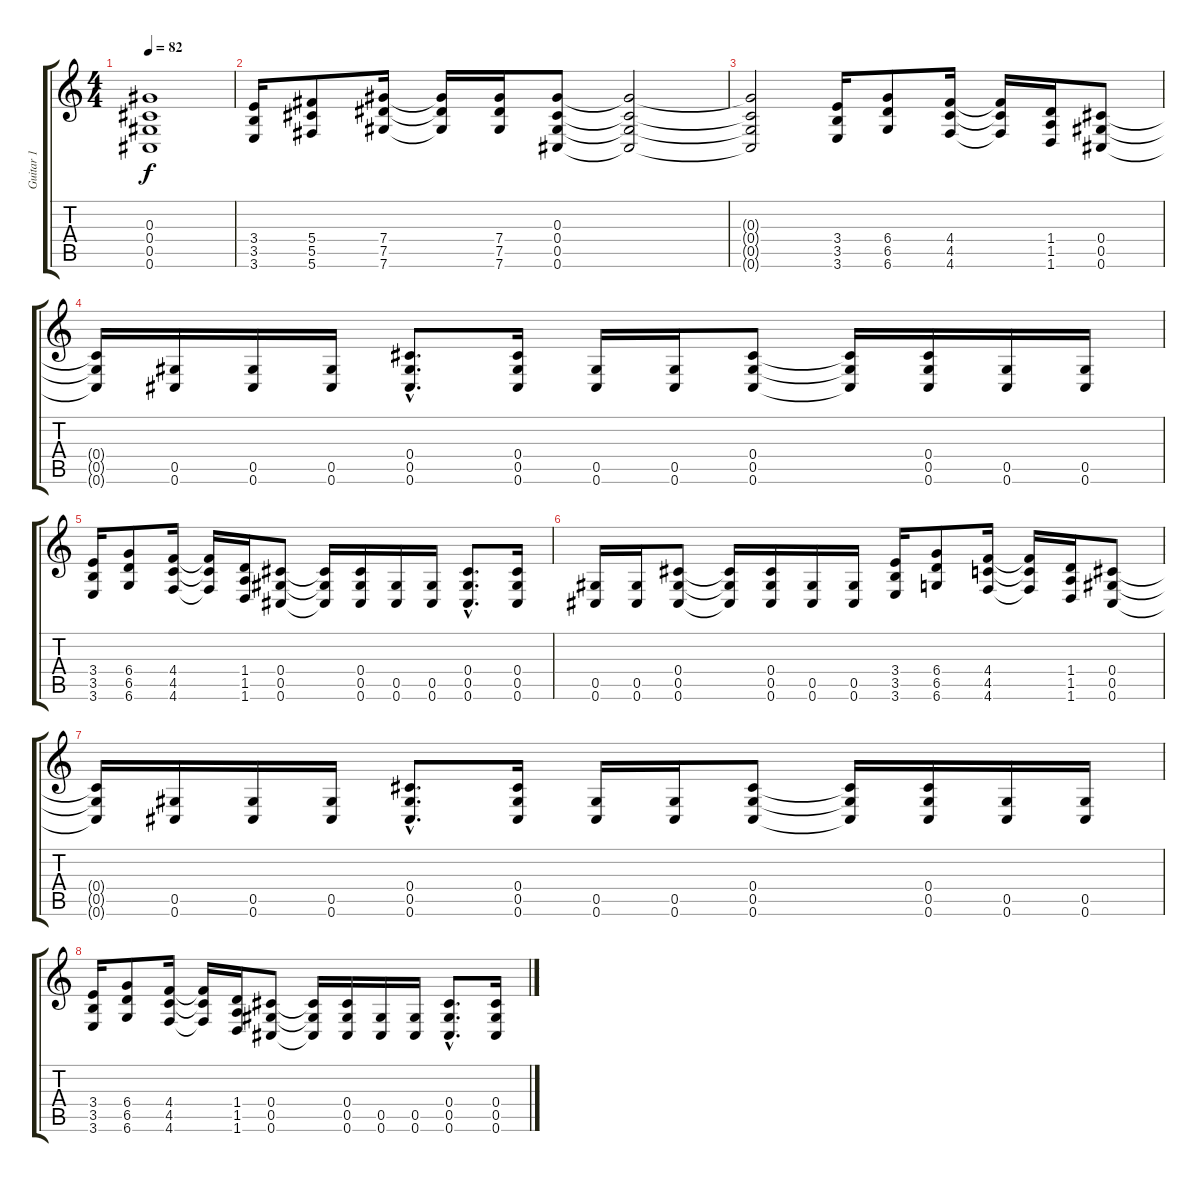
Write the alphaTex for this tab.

\track ("Guitar 1" "Guitar 1") {instrument electricguitarclean}
\staff {score tabs}
\tuning (Db4 Ab3 Ab3 Db3 Ab2 Db2) {hide}
\ts (4 4)
\tempo 82
\clef g2
\ks c
(0.3{t} 0.4{t} 0.5{t} 0.6{t}).1{dy f} |
(3.4 3.5 3.6).16 (5.4 5.5 5.6).8 (7.4 7.5 7.6).16 (7.4{t} 7.5{t} 7.6{t}).16 (7.4 7.5 7.6).16 (0.3 0.4 0.5 0.6).8 (0.3{t} 0.4{t} 0.5{t} 0.6{t}).2 |
(0.3{t} 0.4{t} 0.5{t} 0.6{t}).2 (3.4 3.5 3.6).16 (6.4 6.5 6.6).8 (4.4 4.5 4.6).16 (4.4{t} 4.5{t} 4.6{t}).16 (1.4 1.5 1.6).16 (0.4 0.5 0.6).8 |
(0.4{t} 0.5{t} 0.6{t}).16 (0.5 0.6).16 (0.5 0.6).16 (0.5 0.6).16 (0.4{hac} 0.5{hac} 0.6{hac}).8{d} (0.4 0.5 0.6).16 (0.5 0.6).16 (0.5 0.6).16 (0.4 0.5 0.6).8 (0.4{t} 0.5{t} 0.6{t}).16 (0.4 0.5 0.6).16 (0.5 0.6).16 (0.5 0.6).16 |
(3.4 3.5 3.6).16 (6.4 6.5 6.6).8 (4.4 4.5 4.6).16 (4.4{t} 4.5{t} 4.6{t}).16 (1.4 1.5 1.6).16 (0.4 0.5 0.6).8 (0.4{t} 0.5{t} 0.6{t}).16 (0.4 0.5 0.6).16 (0.5 0.6).16 (0.5 0.6).16 (0.4{hac} 0.5{hac} 0.6{hac}).8{d} (0.4 0.5 0.6).16 |
(0.5 0.6).16 (0.5 0.6).16 (0.4 0.5 0.6).8 (0.4{t} 0.5{t} 0.6{t}).16 (0.4 0.5 0.6).16 (0.5 0.6).16 (0.5 0.6).16 (3.4 3.5 3.6).16 (6.4 6.5 6.6).8 (4.4 4.5 4.6).16 (4.4{t} 4.5{t} 4.6{t}).16 (1.4 1.5 1.6).16 (0.4 0.5 0.6).8 |
(0.4{t} 0.5{t} 0.6{t}).16 (0.5 0.6).16 (0.5 0.6).16 (0.5 0.6).16 (0.4{hac} 0.5{hac} 0.6{hac}).8{d} (0.4 0.5 0.6).16 (0.5 0.6).16 (0.5 0.6).16 (0.4 0.5 0.6).8 (0.4{t} 0.5{t} 0.6{t}).16 (0.4 0.5 0.6).16 (0.5 0.6).16 (0.5 0.6).16 |
(3.4 3.5 3.6).16 (6.4 6.5 6.6).8 (4.4 4.5 4.6).16 (4.4{t} 4.5{t} 4.6{t}).16 (1.4 1.5 1.6).16 (0.4 0.5 0.6).8 (0.4{t} 0.5{t} 0.6{t}).16 (0.4 0.5 0.6).16 (0.5 0.6).16 (0.5 0.6).16 (0.4{hac} 0.5{hac} 0.6{hac}).8{d} (0.4 0.5 0.6).16
